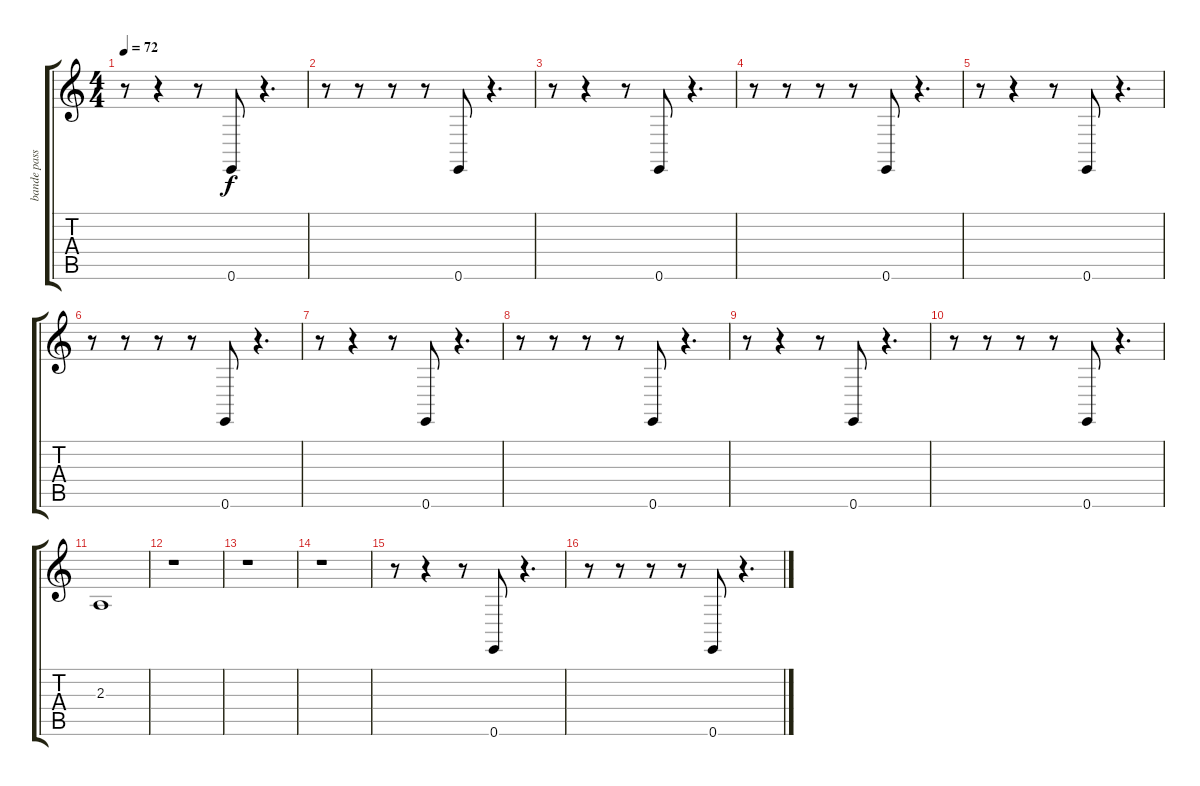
\track ("bande pass" "bande pass") {instrument honkytonkpiano}
\staff {score tabs}
\tuning (E4 B3 G3 D3 A2 E2) {hide}
\ts (4 4)
\tempo 72
\clef g2
\ks c
r.8{dy f} r.4 r.8 0.6.8 r.4{d} |
r.8 r.8 r.8 r.8 0.6.8 r.4{d} |
r.8 r.4 r.8 0.6.8 r.4{d} |
r.8 r.8 r.8 r.8 0.6.8 r.4{d} |
r.8 r.4 r.8 0.6.8 r.4{d} |
r.8 r.8 r.8 r.8 0.6.8 r.4{d} |
r.8 r.4 r.8 0.6.8 r.4{d} |
r.8 r.8 r.8 r.8 0.6.8 r.4{d} |
r.8 r.4 r.8 0.6.8 r.4{d} |
r.8 r.8 r.8 r.8 0.6.8 r.4{d} |
2.3.1 |
r.1 |
r.1 |
r.1 |
r.8 r.4 r.8 0.6.8 r.4{d} |
r.8 r.8 r.8 r.8 0.6.8 r.4{d}
